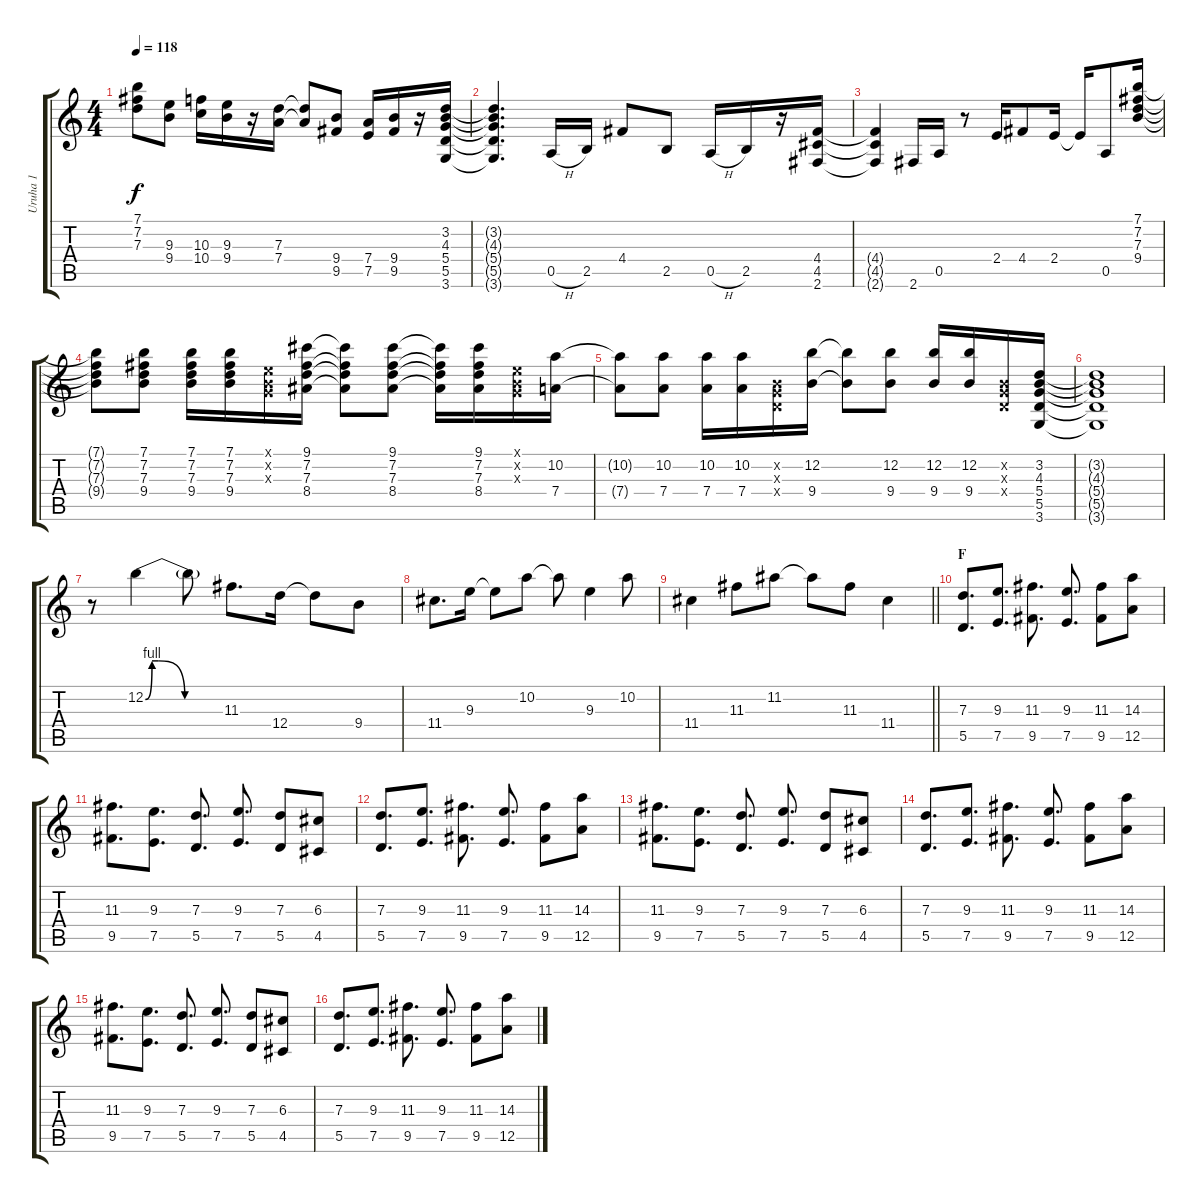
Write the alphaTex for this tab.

\track ("Uruha 1" "Uruha 1") {instrument distortionguitar}
\staff {score tabs}
\tuning (E4 B3 G3 D3 A2 E2) {hide}
\ts (4 4)
\tempo 118
\clef g2
\ks c
(7.1{t} 7.2{t} 7.3{t}).8{dy f} (9.3 9.4).8 (10.3 10.4).16 (9.3 9.4).16 r.16 (7.3 7.4).16 (7.3{t} 7.4{t}).8 (9.4 9.5).8 (7.4 7.5).16 (9.4 9.5).16 r.16 (3.2 4.3 5.4 5.5 3.6).16 |
(3.2{t} 4.3{t} 5.4{t} 5.5{t} 3.6{t}).4{d} 0.5{h}.16 2.5.16 4.4.8 2.5.8 0.5{h}.16 2.5.16 r.16 (4.4 4.5 2.6).16 |
(4.4{t} 4.5{t} 2.6{t}).4 2.6.16 0.5.16 r.8 2.4.16 4.4.8 2.4.16 2.4{t}.16 0.5.8 (7.1 7.2 7.3 9.4).16 |
(7.1{t} 7.2{t} 7.3{t} 9.4{t}).8 (7.1 7.2 7.3 9.4).8 (7.1 7.2 7.3 9.4).16 (7.1 7.2 7.3 9.4).16 (0.1{x} 0.2{x} 0.3{x}).16 (9.1 7.2 7.3 8.4).16 (9.1{t} 7.2{t} 7.3{t} 8.4{t}).8 (9.1 7.2 7.3 8.4).8 (9.1{t} 7.2{t} 7.3{t} 8.4{t}).16 (9.1 7.2 7.3 8.4).16 (0.1{x} 0.2{x} 0.3{x}).16 (10.2 7.4).16 |
(10.2{t} 7.4{t}).8 (10.2 7.4).8 (10.2 7.4).16 (10.2 7.4).16 (0.2{x} 0.3{x} 0.4{x}).16 (12.2 9.4).16 (12.2{t} 9.4{t}).8 (12.2 9.4).8 (12.2 9.4).16 (12.2 9.4).16 (0.2{x} 0.3{x} 0.4{x}).16 (3.2 4.3 5.4 5.5 3.6).16 |
(3.2{t} 4.3{t} 5.4{t} 5.5{t} 3.6{t}).1 |
r.8 12.2{be (custom 0 0 5 4 10 4 30 0 60 0)}.4 12.2{t}.8 11.3.8{d} 12.4.16 12.4{t}.8 9.4.8 |
11.4.8{d} 9.3.16 9.3{t}.8 10.2.8 10.2{t}.8 9.3.4 10.2.8 |
\barLineRight lightlight
11.4.4 11.3.8 11.2.8 11.2{t}.8 11.3.8 11.4.4 |
\section ("" "F")
(7.3 5.5).8{d} (9.3 7.5).8{d} (11.3 9.5).8{d} (9.3 7.5).8{d} (11.3 9.5).8 (14.3 12.5).8 |
(11.3 9.5).8{d} (9.3 7.5).8{d} (7.3 5.5).8{d} (9.3 7.5).8{d} (7.3 5.5).8 (6.3 4.5).8 |
(7.3 5.5).8{d} (9.3 7.5).8{d} (11.3 9.5).8{d} (9.3 7.5).8{d} (11.3 9.5).8 (14.3 12.5).8 |
(11.3 9.5).8{d} (9.3 7.5).8{d} (7.3 5.5).8{d} (9.3 7.5).8{d} (7.3 5.5).8 (6.3 4.5).8 |
(7.3 5.5).8{d} (9.3 7.5).8{d} (11.3 9.5).8{d} (9.3 7.5).8{d} (11.3 9.5).8 (14.3 12.5).8 |
(11.3 9.5).8{d} (9.3 7.5).8{d} (7.3 5.5).8{d} (9.3 7.5).8{d} (7.3 5.5).8 (6.3 4.5).8 |
(7.3 5.5).8{d} (9.3 7.5).8{d} (11.3 9.5).8{d} (9.3 7.5).8{d} (11.3 9.5).8 (14.3 12.5).8
